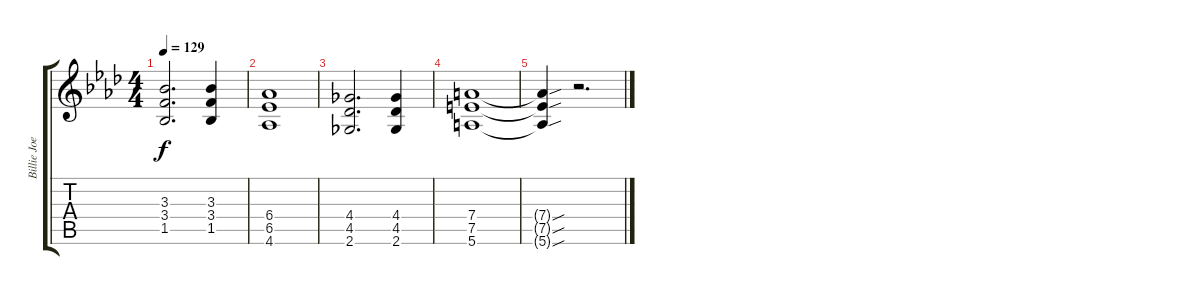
\track ("Billie Joe Armstrong (Rhythm Guitar)" "Billie Joe") {instrument overdrivenguitar}
\staff {score tabs}
\tuning (E4 B3 G3 D3 A2 E2) {hide}
\ts (4 4)
\tempo 129
\clef g2
\ks ab
(3.3 3.4 1.5).2{d dy f} (3.3 3.4 1.5).4 |
(6.4 6.5 4.6).1 |
(4.4 4.5 2.6).2{d} (4.4 4.5 2.6).4 |
(7.4 7.5 5.6).1 |
(7.4{sou t} 7.5{sou t} 5.6{sou t}).4 r.2{d}
